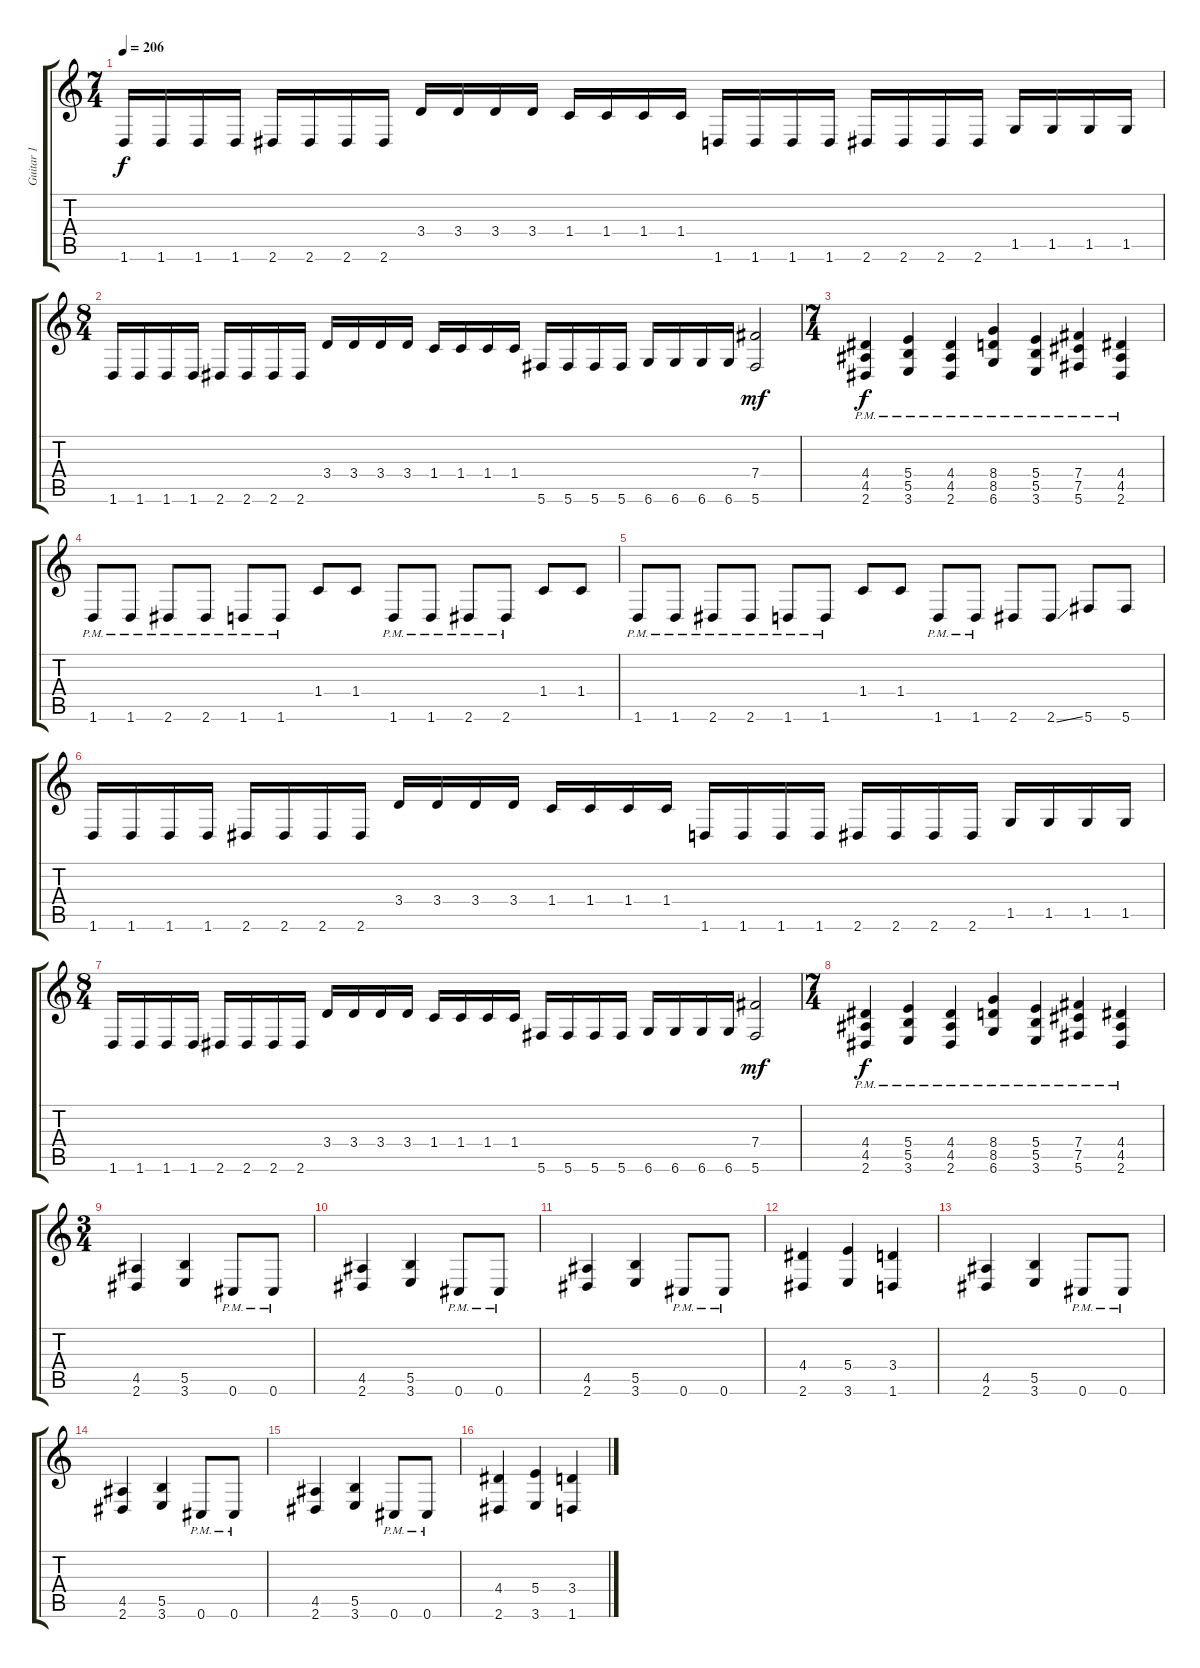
\track ("Guitar 1" "Guitar 1") {instrument distortionguitar}
\staff {score tabs}
\tuning (Db4 Ab3 E3 B2 Gb2 Db2) {hide}
\ts (7 4)
\tempo 206
\clef g2
\ks c
1.6.16{dy f} 1.6.16 1.6.16 1.6.16 2.6.16 2.6.16 2.6.16 2.6.16 3.4.16 3.4.16 3.4.16 3.4.16 1.4.16 1.4.16 1.4.16 1.4.16 1.6.16 1.6.16 1.6.16 1.6.16 2.6.16 2.6.16 2.6.16 2.6.16 1.5.16 1.5.16 1.5.16 1.5.16 |
\ts (8 4)
1.6.16 1.6.16 1.6.16 1.6.16 2.6.16 2.6.16 2.6.16 2.6.16 3.4.16 3.4.16 3.4.16 3.4.16 1.4.16 1.4.16 1.4.16 1.4.16 5.6.16 5.6.16 5.6.16 5.6.16 6.6.16 6.6.16 6.6.16 6.6.16 (7.4 5.6).2{dy mf} |
\ts (7 4)
(4.4{pm} 4.5{pm} 2.6{pm}).4{dy f} (5.4{pm} 5.5{pm} 3.6{pm}).4 (4.4{pm} 4.5{pm} 2.6{pm}).4 (8.4{pm} 8.5{pm} 6.6{pm}).4 (5.4{pm} 5.5{pm} 3.6{pm}).4 (7.4{pm} 7.5{pm} 5.6{pm}).4 (4.4{pm} 4.5{pm} 2.6{pm}).4 |
1.6{pm}.8 1.6{pm}.8 2.6{pm}.8 2.6{pm}.8 1.6{pm}.8 1.6{pm}.8 1.4.8 1.4.8 1.6{pm}.8 1.6{pm}.8 2.6{pm}.8 2.6{pm}.8 1.4.8 1.4.8 |
1.6{pm}.8 1.6{pm}.8 2.6{pm}.8 2.6{pm}.8 1.6{pm}.8 1.6{pm}.8 1.4.8 1.4.8 1.6{pm}.8 1.6{pm}.8 2.6.8 2.6{ss}.8 5.6.8 5.6.8 |
1.6.16 1.6.16 1.6.16 1.6.16 2.6.16 2.6.16 2.6.16 2.6.16 3.4.16 3.4.16 3.4.16 3.4.16 1.4.16 1.4.16 1.4.16 1.4.16 1.6.16 1.6.16 1.6.16 1.6.16 2.6.16 2.6.16 2.6.16 2.6.16 1.5.16 1.5.16 1.5.16 1.5.16 |
\ts (8 4)
1.6.16 1.6.16 1.6.16 1.6.16 2.6.16 2.6.16 2.6.16 2.6.16 3.4.16 3.4.16 3.4.16 3.4.16 1.4.16 1.4.16 1.4.16 1.4.16 5.6.16 5.6.16 5.6.16 5.6.16 6.6.16 6.6.16 6.6.16 6.6.16 (7.4 5.6).2{dy mf} |
\ts (7 4)
(4.4{pm} 4.5{pm} 2.6{pm}).4{dy f} (5.4{pm} 5.5{pm} 3.6{pm}).4 (4.4{pm} 4.5{pm} 2.6{pm}).4 (8.4{pm} 8.5{pm} 6.6{pm}).4 (5.4{pm} 5.5{pm} 3.6{pm}).4 (7.4{pm} 7.5{pm} 5.6{pm}).4 (4.4{pm} 4.5{pm} 2.6{pm}).4 |
\ts (3 4)
(4.5 2.6).4 (5.5 3.6).4 0.6{pm}.8 0.6{pm}.8 |
(4.5 2.6).4 (5.5 3.6).4 0.6{pm}.8 0.6{pm}.8 |
(4.5 2.6).4 (5.5 3.6).4 0.6{pm}.8 0.6{pm}.8 |
(4.4 2.6).4 (5.4 3.6).4 (3.4 1.6).4 |
(4.5 2.6).4 (5.5 3.6).4 0.6{pm}.8 0.6{pm}.8 |
(4.5 2.6).4 (5.5 3.6).4 0.6{pm}.8 0.6{pm}.8 |
(4.5 2.6).4 (5.5 3.6).4 0.6{pm}.8 0.6{pm}.8 |
(4.4 2.6).4 (5.4 3.6).4 (3.4 1.6).4
